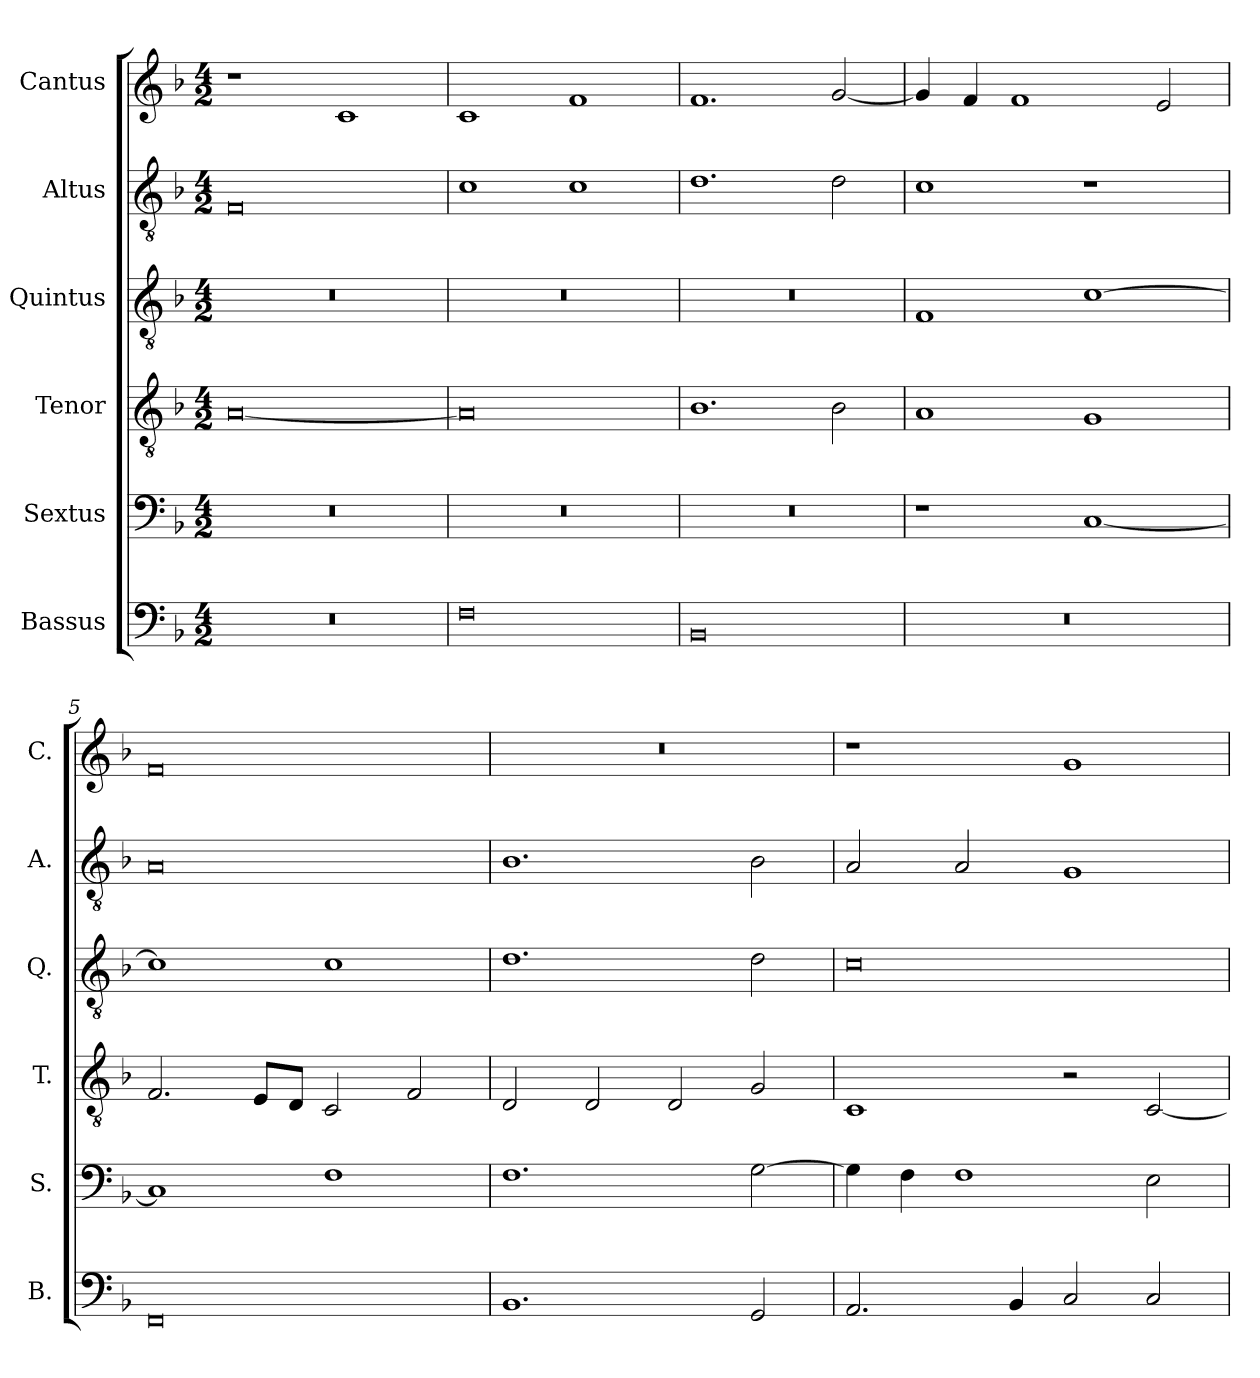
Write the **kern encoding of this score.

**kern	**kern	**kern	**kern	**kern	**kern
*part6	*part5	*part4	*part3	*part2	*part1
*staff6	*staff5	*staff4	*staff3	*staff2	*staff1
*I"Bassus	*I"Sextus	*I"Tenor	*I"Quintus	*I"Altus	*I"Cantus
*I'B.	*I'S.	*I'T.	*I'Q.	*I'A.	*I'C.
*clefF4	*clefF4	*clefGv2	*clefGv2	*clefGv2	*clefG2
*k[b-]	*k[b-]	*k[b-]	*k[b-]	*k[b-]	*k[b-]
*F:	*F:	*F:	*F:	*F:	*F:
*M4/2	*M4/2	*M4/2	*M4/2	*M4/2	*M4/2
=1	=1	=1	=1	=1	=1
0r	0r	[0A	0r	0F	1r
.	.	.	.	.	1c
=2	=2	=2	=2	=2	=2
0F	0r	0A]	0r	1c	1c
.	.	.	.	1c	1f
=3	=3	=3	=3	=3	=3
0BB-	0r	1.B-	0r	1.d	1.f
.	.	2B-\	.	2d\	[2g/
=4	=4	=4	=4	=4	=4
0r	1r	1A	1F	1c	4g/]
.	.	.	.	.	4f/
.	.	.	.	.	1f
.	[1C	1G	[1c	1r	.
.	.	.	.	.	2e/
=5	=5	=5	=5	=5	=5
0FF	1C]	2.F/	1c]	0A	0f
.	.	8E/L	.	.	.
.	.	8D/J	.	.	.
.	1F	2C/	1c	.	.
.	.	2F/	.	.	.
=6	=6	=6	=6	=6	=6
1.BB-	1.F	2D/	1.d	1.B-	0r
.	.	2D/	.	.	.
.	.	2D/	.	.	.
2GG/	[2G\	2G/	2d\	2B-\	.
=7	=7	=7	=7	=7	=7
2.AA/	4G\]	1C	0c	2A/	1r
.	4F\	.	.	.	.
.	1F	.	.	2A/	.
4BB-/	.	.	.	.	.
2C/	.	2r	.	1G	1g
2C/	2E\	[2C/	.	.	.
=	=	=	=	=	=
*-	*-	*-	*-	*-	*-
